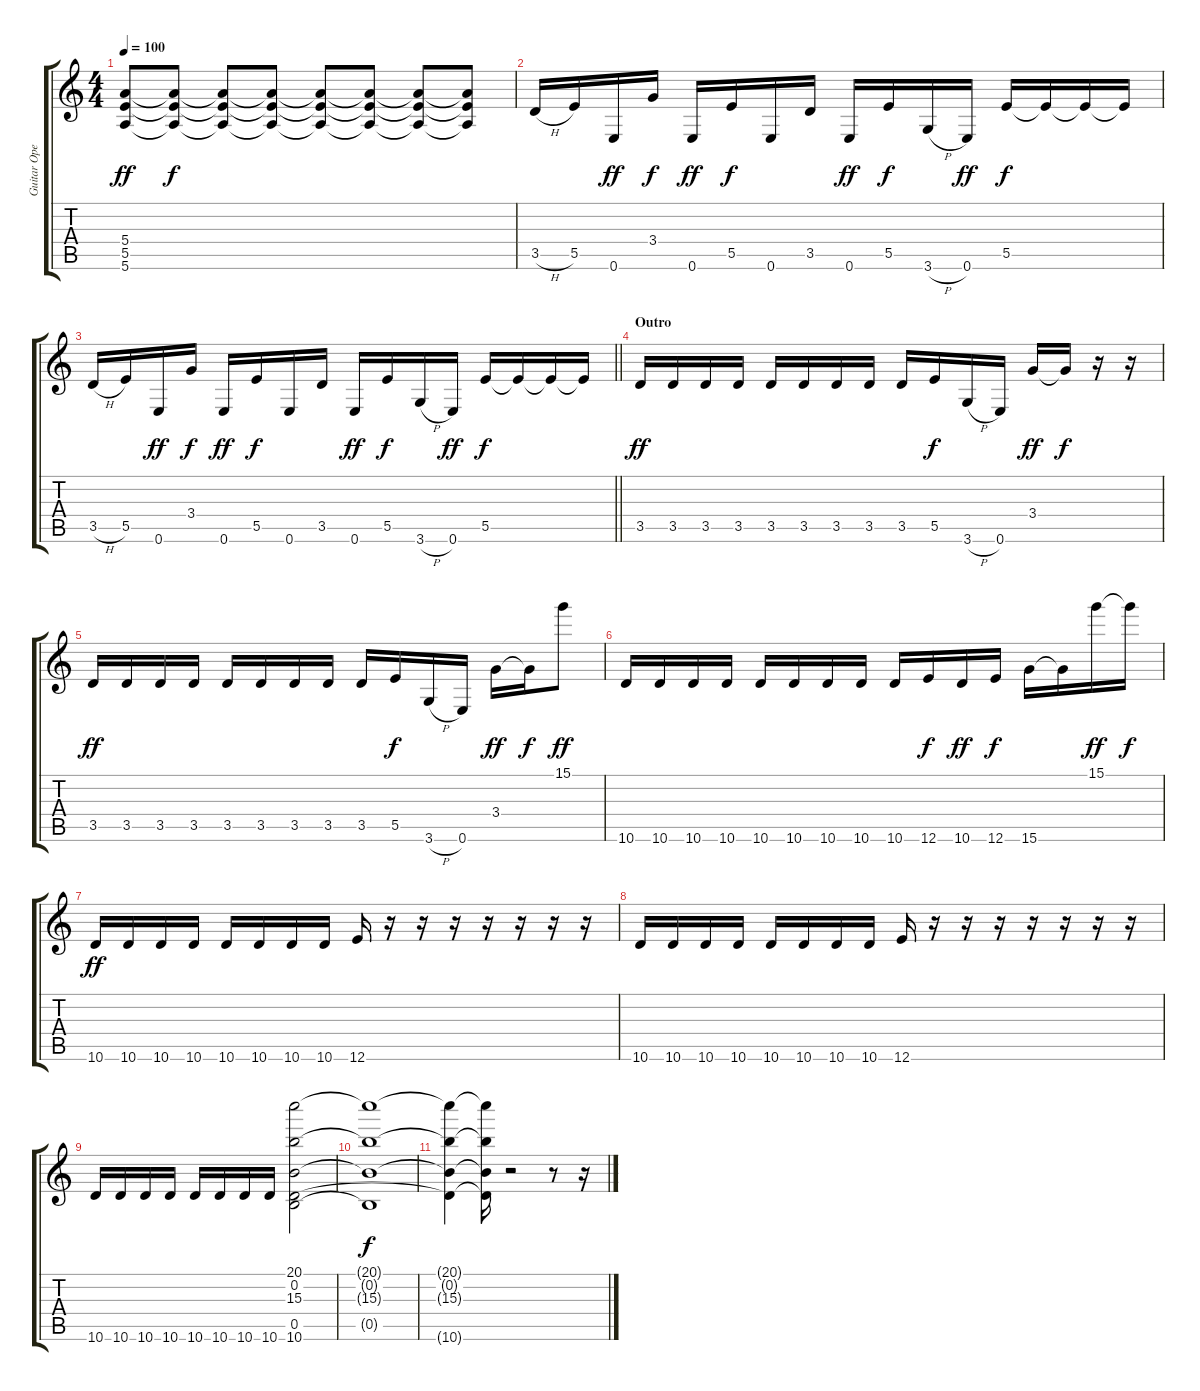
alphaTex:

\track ("Guitar Open-E" "Guitar Ope") {instrument overdrivenguitar}
\staff {score tabs}
\tuning (E4 B3 Ab3 E3 B2 E2) {hide}
\ts (4 4)
\tempo 100
\clef g2
\ks c
(5.4 5.5 5.6).8{dy ff} (5.4{t} 5.5{t} 5.6{t}).8{dy f} (5.4{t} 5.5{t} 5.6{t}).8 (5.4{t} 5.5{t} 5.6{t}).8 (5.4{t} 5.5{t} 5.6{t}).8 (5.4{t} 5.5{t} 5.6{t}).8 (5.4{t} 5.5{t} 5.6{t}).8 (5.4{t} 5.5{t} 5.6{t}).8 |
3.5{h}.16 5.5.16 0.6.16{dy ff} 3.4.16{dy f} 0.6.16{dy ff} 5.5.16{dy f} 0.6.16 3.5.16 0.6.16{dy ff} 5.5.16{dy f} 3.6{h}.16 0.6.16{dy ff} 5.5.16{dy f} 5.5{t}.16 5.5{t}.16 5.5{t}.16 |
\barLineRight lightlight
3.5{h}.16 5.5.16 0.6.16{dy ff} 3.4.16{dy f} 0.6.16{dy ff} 5.5.16{dy f} 0.6.16 3.5.16 0.6.16{dy ff} 5.5.16{dy f} 3.6{h}.16 0.6.16{dy ff} 5.5.16{dy f} 5.5{t}.16 5.5{t}.16 5.5{t}.16 |
\section ("" "Outro")
3.5.16{dy ff} 3.5.16 3.5.16 3.5.16 3.5.16 3.5.16 3.5.16 3.5.16 3.5.16 5.5.16{dy f} 3.6{h}.16 0.6.16 3.4.16{dy ff} 3.4{t}.16{dy f} r.16 r.16 |
3.5.16{dy ff} 3.5.16 3.5.16 3.5.16 3.5.16 3.5.16 3.5.16 3.5.16 3.5.16 5.5.16{dy f} 3.6{h}.16 0.6.16 3.4.16{dy ff} 3.4{t}.16{dy f} 15.1.8{dy ff} |
10.6.16 10.6.16 10.6.16 10.6.16 10.6.16 10.6.16 10.6.16 10.6.16 10.6.16 12.6.16{dy f} 10.6.16{dy ff} 12.6.16{dy f} 15.6.16 15.6{t}.16 15.1.16{dy ff} 15.1{t}.16{dy f} |
10.6.16{dy ff} 10.6.16 10.6.16 10.6.16 10.6.16 10.6.16 10.6.16 10.6.16 12.6.16 r.16 r.16 r.16 r.16 r.16 r.16 r.16 |
10.6.16 10.6.16 10.6.16 10.6.16 10.6.16 10.6.16 10.6.16 10.6.16 12.6.16 r.16 r.16 r.16 r.16 r.16 r.16 r.16 |
10.6.16 10.6.16 10.6.16{volume 8} 10.6.16 10.6.16 10.6.16 10.6.16 10.6.16 (20.1 0.2 15.3 0.5 10.6).2 |
(20.1{t} 0.2{t} 15.3{t} 0.5{t}).1{dy f} |
(20.1{t} 0.2{t} 15.3{t} 10.6{t}).4 (20.1{t} 0.2{t} 15.3{t} 10.6{t}).16 r.2 r.8 r.16
